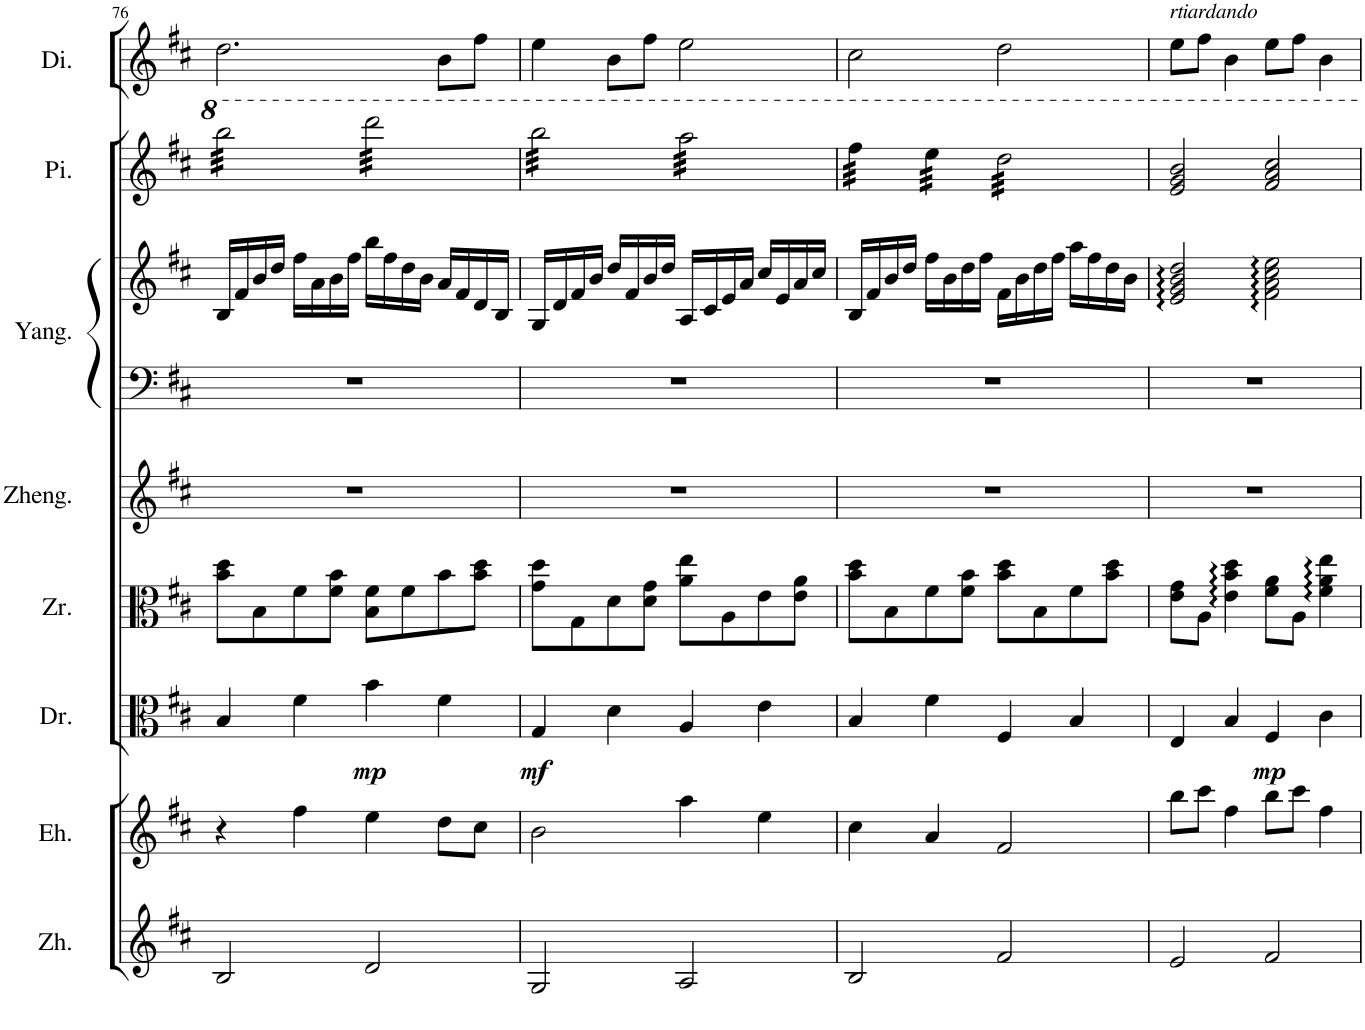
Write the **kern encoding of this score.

**kern	**kern	**kern	**dynam	**kern	**kern	**kern	**kern	**kern	**kern
*part8	*part7	*part6	*part6	*part5	*part4	*part3	*part3	*part2	*part1
*staff9	*staff8	*staff7	*staff7	*staff6	*staff5	*staff4	*staff3	*staff2	*staff1
*I"中胡	*I"二胡	*I"大阮	*	*I"中阮	*I"古筝	*I"扬琴	*	*I"琵琶	*I"笛箫
!!LO:PB:g=z
*clefG2	*clefG2	*clefC3	*	*clefC3	*clefG2	*clefF4	*clefG2	*clefG2	*clefG2
*	*	*Trd7c12	*	*	*	*	*	*	*Trd-7c-12
*k[f#c#]	*k[f#c#]	*k[f#c#]	*	*k[f#c#]	*k[f#c#]	*k[f#c#]	*k[f#c#]	*k[f#c#]	*k[f#c#]
*M4/4	*M4/4	*M4/4	*	*M4/4	*M4/4	*M4/4	*M4/4	*M4/4	*M4/4
=76	=76	=76	=76	=76	=76	=76	=76	=76	=76
*	*	*	*	*	*	*	*	*tremolo	*
2B/	4r	4B/	.	8b\ 8dd\L	1r	1r	16B/LL	32bbb\LLL	2.dd\
.	.	.	.	.	.	.	.	32bbb\	.
.	.	.	.	.	.	.	16f#/	32bbb\	.
.	.	.	.	.	.	.	.	32bbb\	.
.	.	.	.	8B\	.	.	16b/	32bbb\	.
.	.	.	.	.	.	.	.	32bbb\	.
.	.	.	.	.	.	.	16dd/JJ	32bbb\	.
.	.	.	.	.	.	.	.	32bbb\	.
.	4ff#\	4f#\	.	8f#\	.	.	16ff#\LL	32bbb\	.
.	.	.	.	.	.	.	.	32bbb\	.
.	.	.	.	.	.	.	16a\	32bbb\	.
.	.	.	.	.	.	.	.	32bbb\	.
.	.	.	.	8f#\ 8b\J	.	.	16b\	32bbb\	.
.	.	.	.	.	.	.	.	32bbb\	.
.	.	.	.	.	.	.	16ff#\JJ	32bbb\	.
.	.	.	.	.	.	.	.	32bbb\JJJ	.
!	!	!	!LO:DY:b	!	!	!	!	!	!
2d/	4ee\	4b\	mp	8B\ 8f#\L	.	.	16bb\LL	32dddd\LLL	.
.	.	.	.	.	.	.	.	32dddd\	.
.	.	.	.	.	.	.	16ff#\	32dddd\	.
.	.	.	.	.	.	.	.	32dddd\	.
.	.	.	.	8f#\	.	.	16dd\	32dddd\	.
.	.	.	.	.	.	.	.	32dddd\	.
.	.	.	.	.	.	.	16b\JJ	32dddd\	.
.	.	.	.	.	.	.	.	32dddd\	.
.	8dd\L	4f#\	.	8b\	.	.	16a/LL	32dddd\	8b\L
.	.	.	.	.	.	.	.	32dddd\	.
.	.	.	.	.	.	.	16f#/	32dddd\	.
.	.	.	.	.	.	.	.	32dddd\	.
.	8cc#\J	.	.	8b\ 8dd\J	.	.	16d/	32dddd\	8ff#\J
.	.	.	.	.	.	.	.	32dddd\	.
.	.	.	.	.	.	.	16B/JJ	32dddd\	.
.	.	.	.	.	.	.	.	32dddd\JJJ	.
=77	=77	=77	=77	=77	=77	=77	=77	=77	=77
!	!	!	!LO:DY:b	!	!	!	!	!	!
2G/	2b\	4G/	mf	8g\ 8dd\L	1r	1r	16G/LL	32bbb\LLL	4ee\
.	.	.	.	.	.	.	.	32bbb\	.
.	.	.	.	.	.	.	16d/	32bbb\	.
.	.	.	.	.	.	.	.	32bbb\	.
.	.	.	.	8G\	.	.	16f#/	32bbb\	.
.	.	.	.	.	.	.	.	32bbb\	.
.	.	.	.	.	.	.	16b/JJ	32bbb\	.
.	.	.	.	.	.	.	.	32bbb\	.
.	.	4d\	.	8d\	.	.	16dd/LL	32bbb\	8b\L
.	.	.	.	.	.	.	.	32bbb\	.
.	.	.	.	.	.	.	16f#/	32bbb\	.
.	.	.	.	.	.	.	.	32bbb\	.
.	.	.	.	8d\ 8g\J	.	.	16b/	32bbb\	8ff#\J
.	.	.	.	.	.	.	.	32bbb\	.
.	.	.	.	.	.	.	16dd/JJ	32bbb\	.
.	.	.	.	.	.	.	.	32bbb\JJJ	.
2A/	4aa\	4A/	.	8a\ 8ee\L	.	.	16A/LL	32aaa\LLL	2ee\
.	.	.	.	.	.	.	.	32aaa\	.
.	.	.	.	.	.	.	16c#/	32aaa\	.
.	.	.	.	.	.	.	.	32aaa\	.
.	.	.	.	8A\	.	.	16e/	32aaa\	.
.	.	.	.	.	.	.	.	32aaa\	.
.	.	.	.	.	.	.	16a/JJ	32aaa\	.
.	.	.	.	.	.	.	.	32aaa\	.
.	4ee\	4e\	.	8e\	.	.	16cc#/LL	32aaa\	.
.	.	.	.	.	.	.	.	32aaa\	.
.	.	.	.	.	.	.	16e/	32aaa\	.
.	.	.	.	.	.	.	.	32aaa\	.
.	.	.	.	8e\ 8a\J	.	.	16a/	32aaa\	.
.	.	.	.	.	.	.	.	32aaa\	.
.	.	.	.	.	.	.	16cc#/JJ	32aaa\	.
.	.	.	.	.	.	.	.	32aaa\JJJ	.
=78	=78	=78	=78	=78	=78	=78	=78	=78	=78
2B/	4cc#\	4B/	.	8b\ 8dd\L	1r	1r	16B/LL	32fff#\LLL	2cc#\
.	.	.	.	.	.	.	.	32fff#\	.
.	.	.	.	.	.	.	16f#/	32fff#\	.
.	.	.	.	.	.	.	.	32fff#\	.
.	.	.	.	8B\	.	.	16b/	32fff#\	.
.	.	.	.	.	.	.	.	32fff#\	.
.	.	.	.	.	.	.	16dd/JJ	32fff#\	.
.	.	.	.	.	.	.	.	32fff#\JJJ	.
.	4a/	4f#\	.	8f#\	.	.	16ff#\LL	32eee\LLL	.
.	.	.	.	.	.	.	.	32eee\	.
.	.	.	.	.	.	.	16b\	32eee\	.
.	.	.	.	.	.	.	.	32eee\	.
.	.	.	.	8f#\ 8b\J	.	.	16dd\	32eee\	.
.	.	.	.	.	.	.	.	32eee\	.
.	.	.	.	.	.	.	16ff#\JJ	32eee\	.
.	.	.	.	.	.	.	.	32eee\JJJ	.
2f#/	2f#/	4F#/	.	8b\ 8dd\L	.	.	16f#\LL	32ddd\LLL	2dd\
.	.	.	.	.	.	.	.	32ddd\	.
.	.	.	.	.	.	.	16b\	32ddd\	.
.	.	.	.	.	.	.	.	32ddd\	.
.	.	.	.	8B\	.	.	16dd\	32ddd\	.
.	.	.	.	.	.	.	.	32ddd\	.
.	.	.	.	.	.	.	16ff#\JJ	32ddd\	.
.	.	.	.	.	.	.	.	32ddd\	.
.	.	4B/	.	8f#\	.	.	16aa\LL	32ddd\	.
.	.	.	.	.	.	.	.	32ddd\	.
.	.	.	.	.	.	.	16ff#\	32ddd\	.
.	.	.	.	.	.	.	.	32ddd\	.
.	.	.	.	8b\ 8dd\J	.	.	16dd\	32ddd\	.
.	.	.	.	.	.	.	.	32ddd\	.
.	.	.	.	.	.	.	16b\JJ	32ddd\	.
.	.	.	.	.	.	.	.	32ddd\JJJ	.
*	*	*	*	*	*	*	*	*Xtremolo	*
=79	=79	=79	=79	=79	=79	=79	=79	=79	=79
!	!	!	!	!	!	!	!	!	!LO:TX:a:i:t=rtiardando
2e/	8bb\L	4E/	.	8e\ 8g\L	1r	1r	2e/ 2g/ 2b/ 2dd/	2ee/ 2gg/ 2bb/	8ee\L
.	8ccc#\J	.	.	8A\J	.	.	.	.	8ff#\J
.	4ff#\	4B/	.	4e\ 4b\ 4dd\	.	.	.	.	4b\
!	!	!	!LO:DY:b	!	!	!	!	!	!
2f#/	8bb\L	4F#/	mp	8f#\ 8a\L	.	.	2f#\ 2a\ 2cc#\ 2ee\	2ff#/ 2aa/ 2ccc#/	8ee\L
.	8ccc#\J	.	.	8A\J	.	.	.	.	8ff#\J
.	4ff#\	4c#\	.	4f#\ 4a\ 4ee\	.	.	.	.	4b\
=	=	=	=	=	=	=	=	=	=
*-	*-	*-	*-	*-	*-	*-	*-	*-	*-
